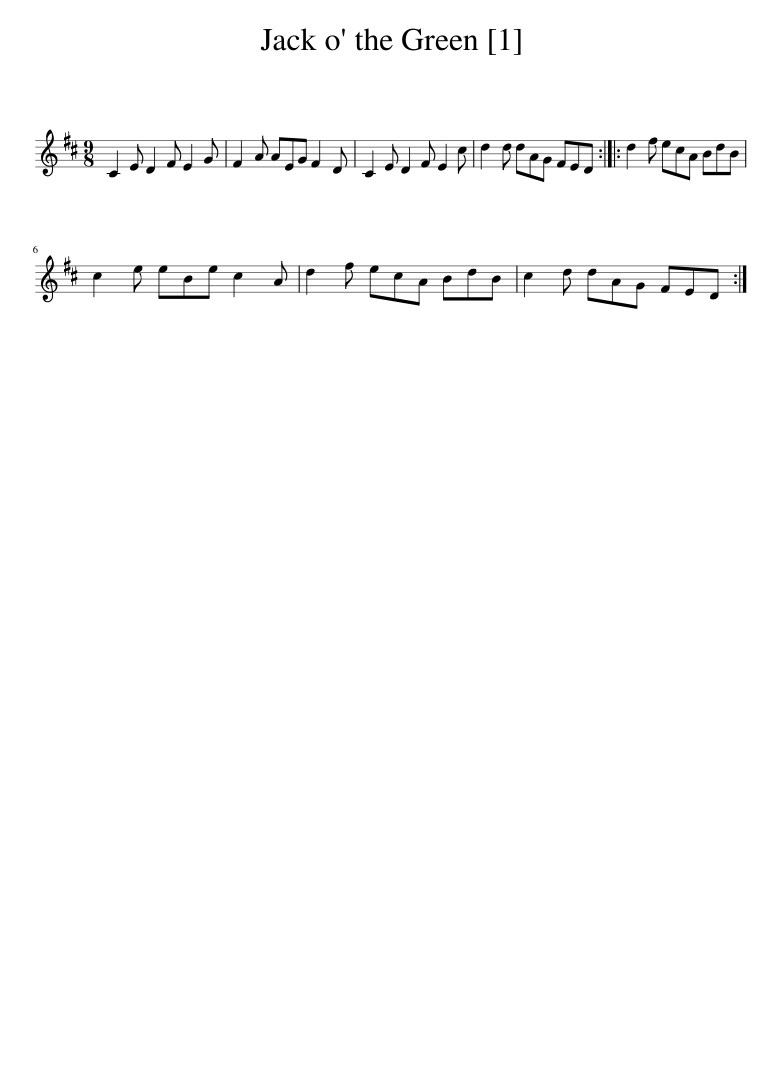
X:1
L:1/8
M:9/8
I:linebreak $
K:D
V:1 treble
V:1
 C2 E D2 F E2 G | F2 A AEG F2 D | C2 E D2 F E2 c | d2 d dAG FED :: d2 f ecA BdB |$ %5
 c2 e eBe c2 A | d2 f ecA BdB | c2 d dAG FED :| %8
